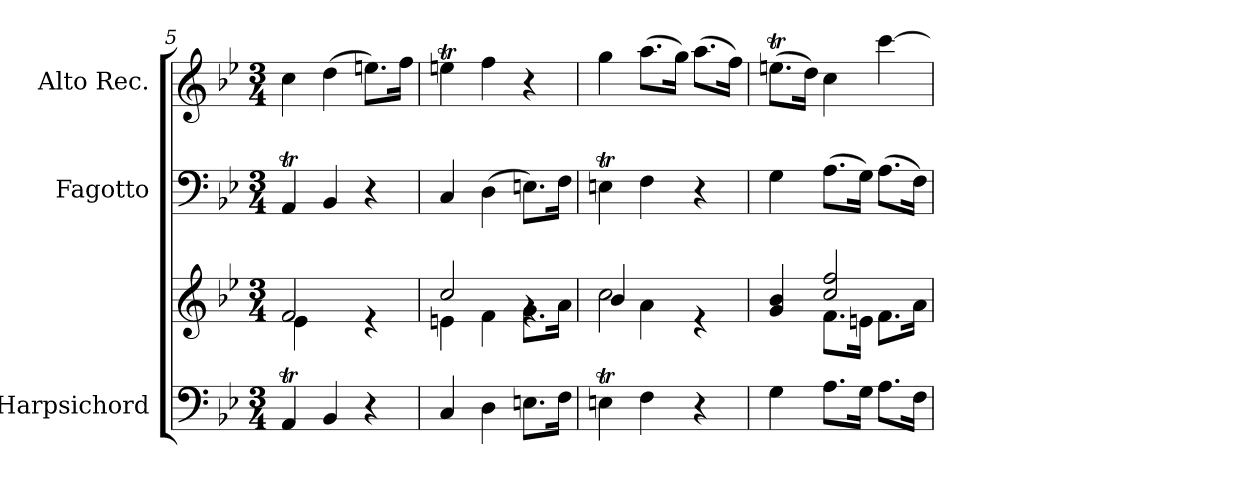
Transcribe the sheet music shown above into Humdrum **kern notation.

**kern	**kern	**kern	**kern
*part3	*part3	*part2	*part1
*staff4	*staff3	*staff2	*staff1
*I"Harpsichord	*	*I"Fagotto	*I"Alto Rec.
*I'Hch.	*	*	*I'A.
*clefF4	*clefG2	*clefF4	*clefG2
*k[b-e-]	*k[b-e-]	*k[b-e-]	*k[b-e-]
*M3/4	*M3/4	*M3/4	*M3/4
=5	=5	=5	=5
*	*^	*	*
4AAt/	2f/	4e-\	4AAt/	4cc\
4BB-/	.	2ryy	4BB-/	(>4dd\
4r	4re	.	4r	8.een\L)
.	.	.	.	16ff\Jk
=6	=6	=6	=6	=6
4C/	2cc/	4en\	4C/	4eent\
4D\	.	4f\	(>4D\	4ff\
8.En\L	4rg	8.g\L	8.En\L)	4r
16F\Jk	.	16a\Jk	16F\Jk	.
!!LO:LB:g=z
=7	=7	=7	=7	=7
4Ent\	2cc\	4b-/	4Ent\	4gg\
4F\	.	4a\	4F\	(>8.aa\L
.	.	.	.	16gg\Jk)
4r	4re	4ryy	4r	(>8.aa\L
.	.	.	.	16ff\Jk)
=8	=8	=8	=8	=8
4G\	4g/ 4b-/	4ryy	4G\	(>8.eent\L
.	.	.	.	16dd\Jk)
8.A\L	2cc/ 2ff/	8.f\L	(>8.A\L	4cc\
16G\Jk	.	16en\Jk	16G\Jk)	.
8.A\L	.	8.f\L	(>8.A\L	[4ccc\
16F\Jk	.	16a\Jk	16F\Jk)	.
*	*v	*v	*	*
=	=	=	=
*-	*-	*-	*-
